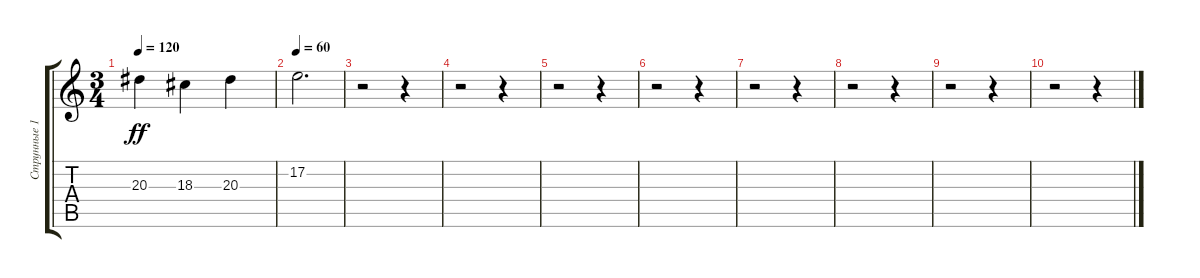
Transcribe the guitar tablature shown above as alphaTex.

\track ("Струнные 1" "Струнные 1") {instrument stringensemble1}
\staff {score tabs}
\tuning (E4 B3 G3 D3 A2 E2) {hide}
\ts (3 4)
\tempo 120
\clef g2
\ks c
20.3.4{dy ff} 18.3.4 20.3.4 |
\tempo 60
17.2.2{d volume 10} |
r.2 r.4 |
r.2 r.4 |
r.2 r.4 |
r.2 r.4 |
r.2 r.4 |
r.2 r.4 |
r.2 r.4 |
r.2 r.4
